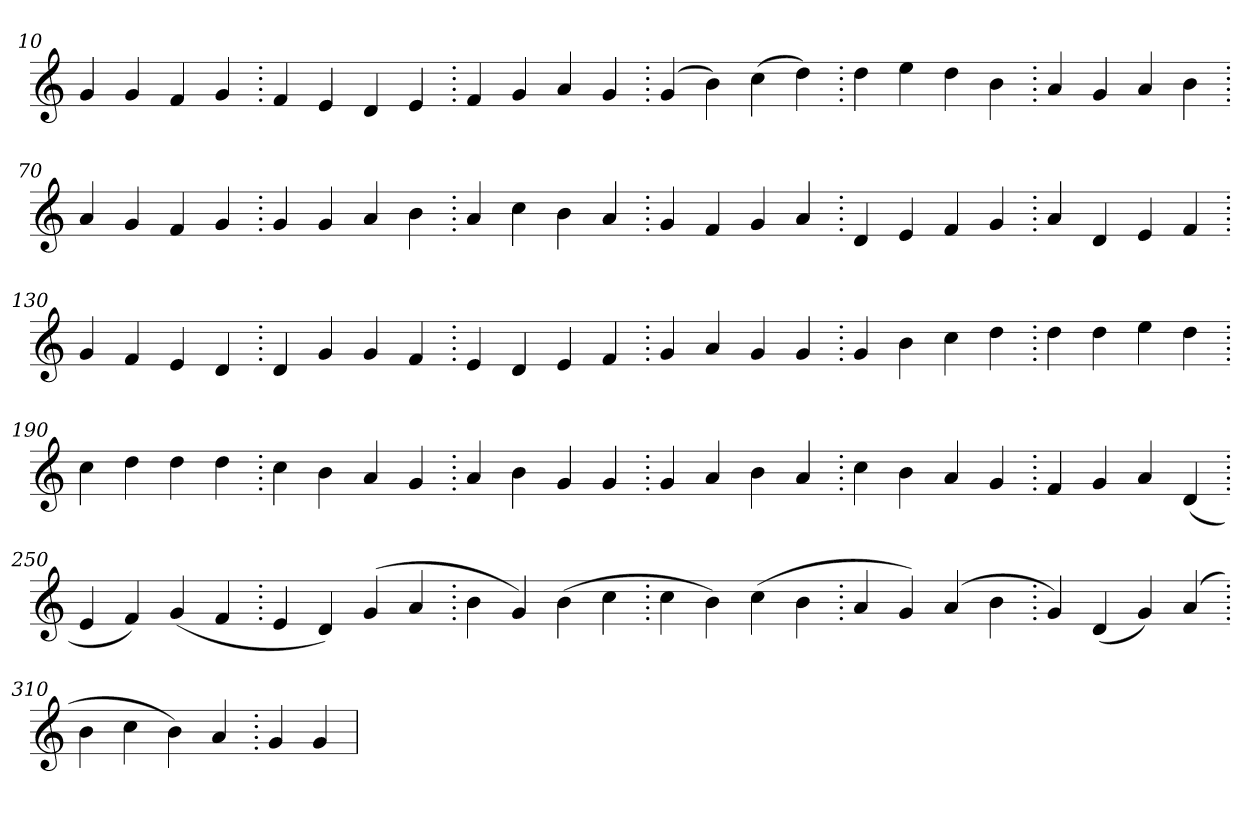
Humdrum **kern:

**kern
*part1
*staff1
*clefG2
=10.
4g
4g
4f
4g
=20.
4f
4e
4d
4e
=30.
4f
4g
4a
4g
=40.
(>4g
4b)
(>4cc
4dd)
=50.
4dd
4ee
4dd
4b
=60.
4a
4g
4a
4b
=70.
4a
4g
4f
4g
=80.
4g
4g
4a
4b
=90.
4a
4cc
4b
4a
=100.
4g
4f
4g
4a
=110.
4d
4e
4f
4g
=120.
4a
4d
4e
4f
=130.
4g
4f
4e
4d
=140.
4d
4g
4g
4f
=150.
4e
4d
4e
4f
=160.
4g
4a
4g
4g
=170.
4g
4b
4cc
4dd
=180.
4dd
4dd
4ee
4dd
=190.
4cc
4dd
4dd
4dd
=200.
4cc
4b
4a
4g
=210.
4a
4b
4g
4g
=220.
4g
4a
4b
4a
=230.
4cc
4b
4a
4g
=240.
4f
4g
4a
(>4d
=250.
4e
4f)
(>4g
4f
=260.
4e
4d)
(>4g
4a
=270.
4b
4g)
(>4b
4cc
=280.
4cc
4b)
(>4cc
4b
=290.
4a
4g)
(>4a
4b
=300.
4g)
(>4d
4g)
(>4a
=310.
4b
4cc
4b)
4a
=320.
4g
4g
=
*-
